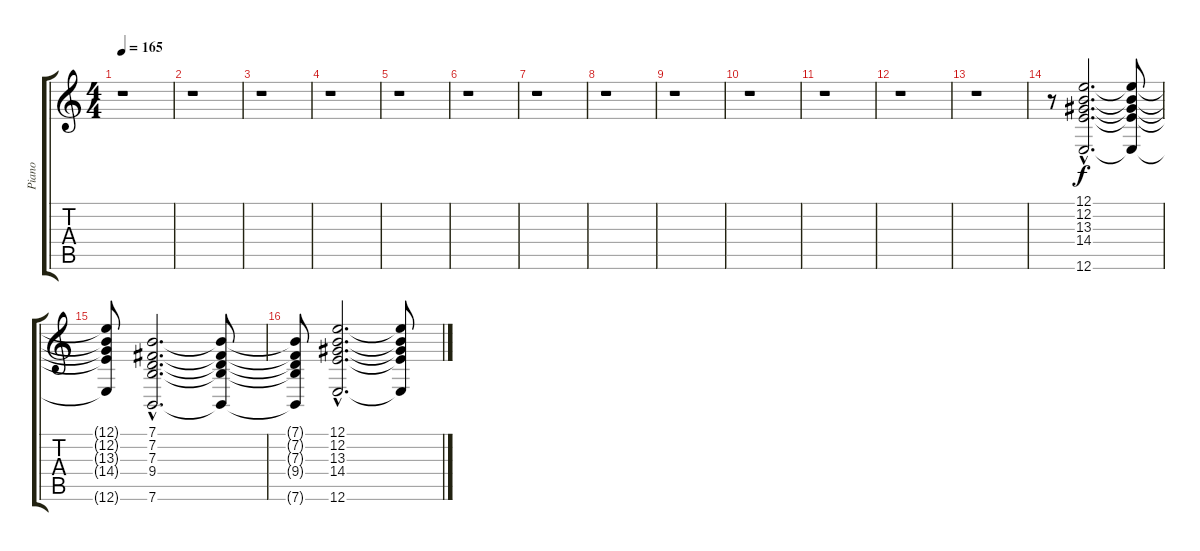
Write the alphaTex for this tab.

\track ("Piano" "Piano") {instrument acousticgrandpiano}
\staff {score tabs}
\tuning (E4 B3 G3 D3 A2 E2) {hide}
\ts (4 4)
\tempo 165
\clef g2
\ks c
r.1{dy f} |
r.1 |
r.1 |
r.1 |
r.1 |
r.1 |
r.1 |
r.1 |
r.1 |
r.1 |
r.1 |
r.1 |
r.1 |
r.8 (12.1{hac} 12.2{hac} 13.3{hac} 14.4{hac} 12.6{hac}).2{d} (12.1{t} 12.2{t} 13.3{t} 14.4{t} 12.6{t}).8 |
(12.1{t} 12.2{t} 13.3{t} 14.4{t} 12.6{t}).8 (7.1{hac} 7.2{hac} 7.3{hac} 9.4{hac} 7.6{hac}).2{d} (7.1{t} 7.2{t} 7.3{t} 9.4{t} 7.6{t}).8 |
(7.1{t} 7.2{t} 7.3{t} 9.4{t} 7.6{t}).8 (12.1{hac} 12.2{hac} 13.3{hac} 14.4{hac} 12.6{hac}).2{d} (12.1{t} 12.2{t} 13.3{t} 14.4{t} 12.6{t}).8
